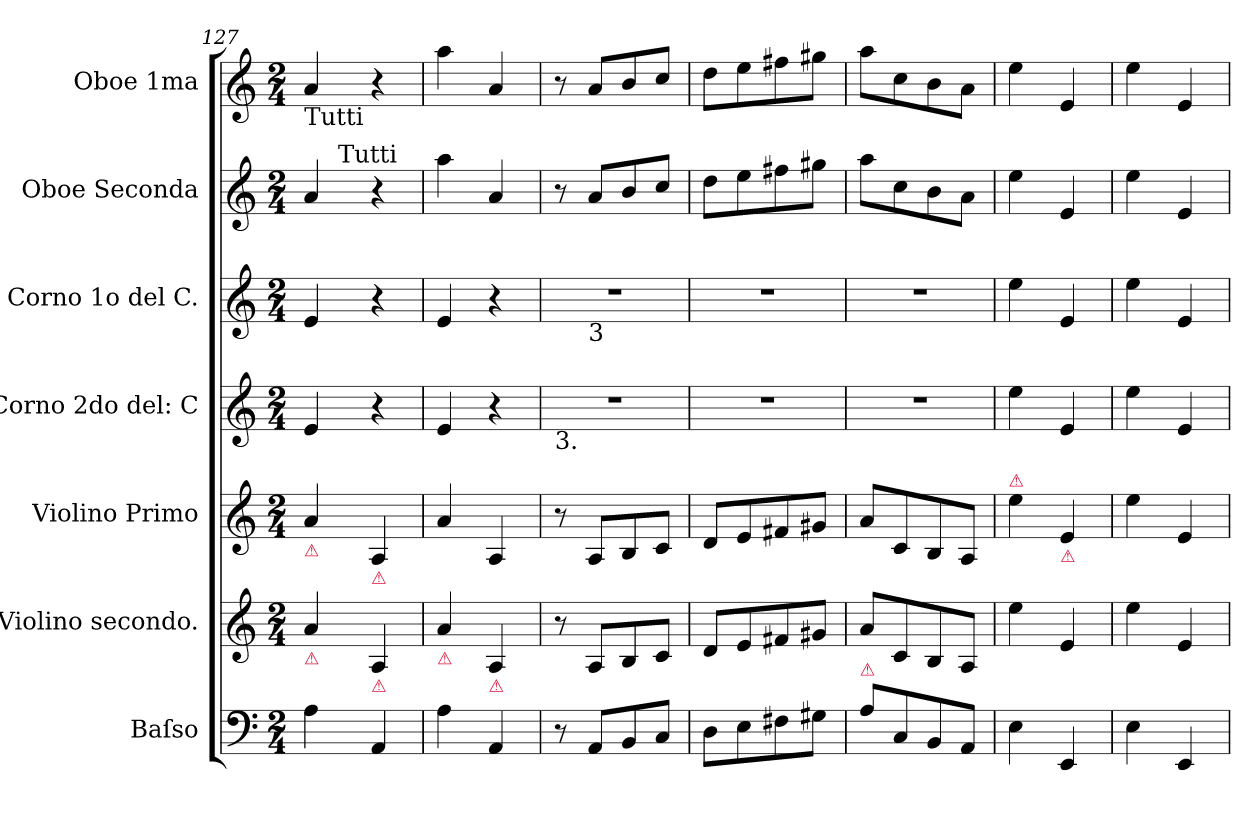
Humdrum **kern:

**kern	**dynam	**kern	**dynam	**kern	**dynam	**kern	**dynam	**kern	**dynam	**kern	**kern
*part7	*part7	*part6	*part6	*part5	*part5	*part4	*part4	*part3	*part3	*part2	*part1
*staff7	*staff7	*staff6	*staff6	*staff5	*staff5	*staff4	*staff4	*staff3	*staff3	*staff2	*staff1
*I"Baſso	*	*I"Violino secondo.	*	*I"Violino Primo	*	*I"Corno 2do del: C	*	*I"Corno 1o del C.	*	*I"Oboe Seconda	*I"Oboe 1ma
*I'B	*	*I'Vl 2	*	*I'Vl 1	*	*I'Cor 2	*	*I'Cor 1	*	*I'Ob 2	*I'Ob 1
*clefF4	*	*clefG2	*	*clefG2	*	*clefG2	*	*clefG2	*	*clefG2	*clefG2
*k[]	*	*k[]	*	*k[]	*	*k[]	*	*k[]	*	*k[]	*k[]
*M2/4	*	*M2/4	*	*M2/4	*	*M2/4	*	*M2/4	*	*M2/4	*M2/4
=127	=127	=127	=127	=127	=127	=127	=127	=127	=127	=127	=127
!	!	!	!	!	!	!	!	!	!	!	!LO:TX:b:t=Tutti
!	!	!	!	!LO:TX:b:color=crimson:t=⚠	!	!	!	!	!	!	!
!	!	!LO:TX:b:color=crimson:t=⚠	!	!	!	!	!	!	!	!	!
!	!LO:DY:b	!	!LO:DY:a	!	!LO:DY:a	!	!	!	!	!	!
*	*	*	*	*	*	*	*	*	*	*^	*
4A\	fort(issi)mo	4a/	fort(issi)mo	4a/	fort(issi)mo	4e/	.	4e/	.	4a/	8ryy	4a/
!	!	!	!	!	!	!	!	!	!	!	!LO:TX:a:t=Tutti	!
.	.	.	.	.	.	.	.	.	.	.	4.ryy	.
!	!	!	!	!LO:TX:b:color=crimson:t=⚠	!	!	!	!	!	!	!	!
!	!	!LO:TX:b:color=crimson:t=⚠	!	!	!	!	!	!	!	!	!	!
4AA/	.	4A/	.	4A/	.	4r	.	4r	.	4r	.	4r
=128	=128	=128	=128	=128	=128	=128	=128	=128	=128	=128	=128	=128
!	!	!LO:TX:b:color=crimson:t=⚠	!	!	!	!	!	!	!	!	!	!
*	*	*	*	*	*	*	*	*	*	*v	*v	*
4A\	.	4a/	.	4a/	.	4e/	.	4e/	.	4aa\	4aa\
!	!	!LO:TX:b:color=crimson:t=⚠	!	!	!	!	!	!	!	!	!
4AA/	.	4A/	.	4A/	.	4r	.	4r	.	4a/	4a/
=129	=129	=129	=129	=129	=129	=129	=129	=129	=129	=129	=129
!	!	!	!	!	!	!LO:TX:b:t=3.	!	!	!	!	!
*	*	*	*	*	*	*	*	*^	*	*	*
8r	.	8r	.	8r	.	2r	.	2r	8ryy	.	8r	8r
!	!	!	!	!	!	!	!	!	!LO:TX:b:t=3	!	!	!
8AA/L	.	8A/L	.	8A/L	.	.	.	.	4.ryy	.	8a/L	8a/L
8BB/	.	8B/	.	8B/	.	.	.	.	.	.	8b/	8b/
8C/J	.	8c/J	.	8c/J	.	.	.	.	.	.	8cc/J	8cc/J
*	*	*	*	*	*	*	*	*v	*v	*	*	*
=130	=130	=130	=130	=130	=130	=130	=130	=130	=130	=130	=130
8D\L	.	8d/L	.	8d/L	.	2r	.	2r	.	8dd\L	8dd\L
8E\	.	8e/	.	8e/	.	.	.	.	.	8ee\	8ee\
8F#X\	.	8f#X/	.	8f#X/	.	.	.	.	.	8ff#X\	8ff#X\
8G#X\J	.	8g#X/J	.	8g#X/J	.	.	.	.	.	8gg#X\J	8gg#X\J
=131	=131	=131	=131	=131	=131	=131	=131	=131	=131	=131	=131
!LO:TX:a:color=crimson:t=⚠	!	!	!	!	!	!	!	!	!	!	!
8A\L	.	8a/L	.	8a/L	.	2r	.	2r	.	8aa\L	8aa\L
8C/	.	8c/	.	8c/	.	.	.	.	.	8cc\	8cc\
8BB/	.	8B/	.	8B/	.	.	.	.	.	8b\	8b\
8AA/J	.	8A/J	.	8A/J	.	.	.	.	.	8a\J	8a\J
=132	=132	=132	=132	=132	=132	=132	=132	=132	=132	=132	=132
!	!	!	!	!LO:TX:a:color=crimson:t=⚠	!	!	!	!	!	!	!
!	!	!	!	!	!	!	!LO:DY:a	!	!LO:DY:a	!	!
4E\	.	4ee\	.	4ee\	.	4ee\	fort(issi)mo	4ee\	fort(issi)mo	4ee\	4ee\
!	!	!	!	!LO:TX:b:color=crimson:t=⚠	!	!	!	!	!	!	!
4EE/	.	4e/	.	4e/	.	4e/	.	4e/	.	4e/	4e/
=133	=133	=133	=133	=133	=133	=133	=133	=133	=133	=133	=133
4E\	.	4ee\	.	4ee\	.	4ee\	.	4ee\	.	4ee\	4ee\
4EE/	.	4e/	.	4e/	.	4e/	.	4e/	.	4e/	4e/
=	=	=	=	=	=	=	=	=	=	=	=
*-	*-	*-	*-	*-	*-	*-	*-	*-	*-	*-	*-
